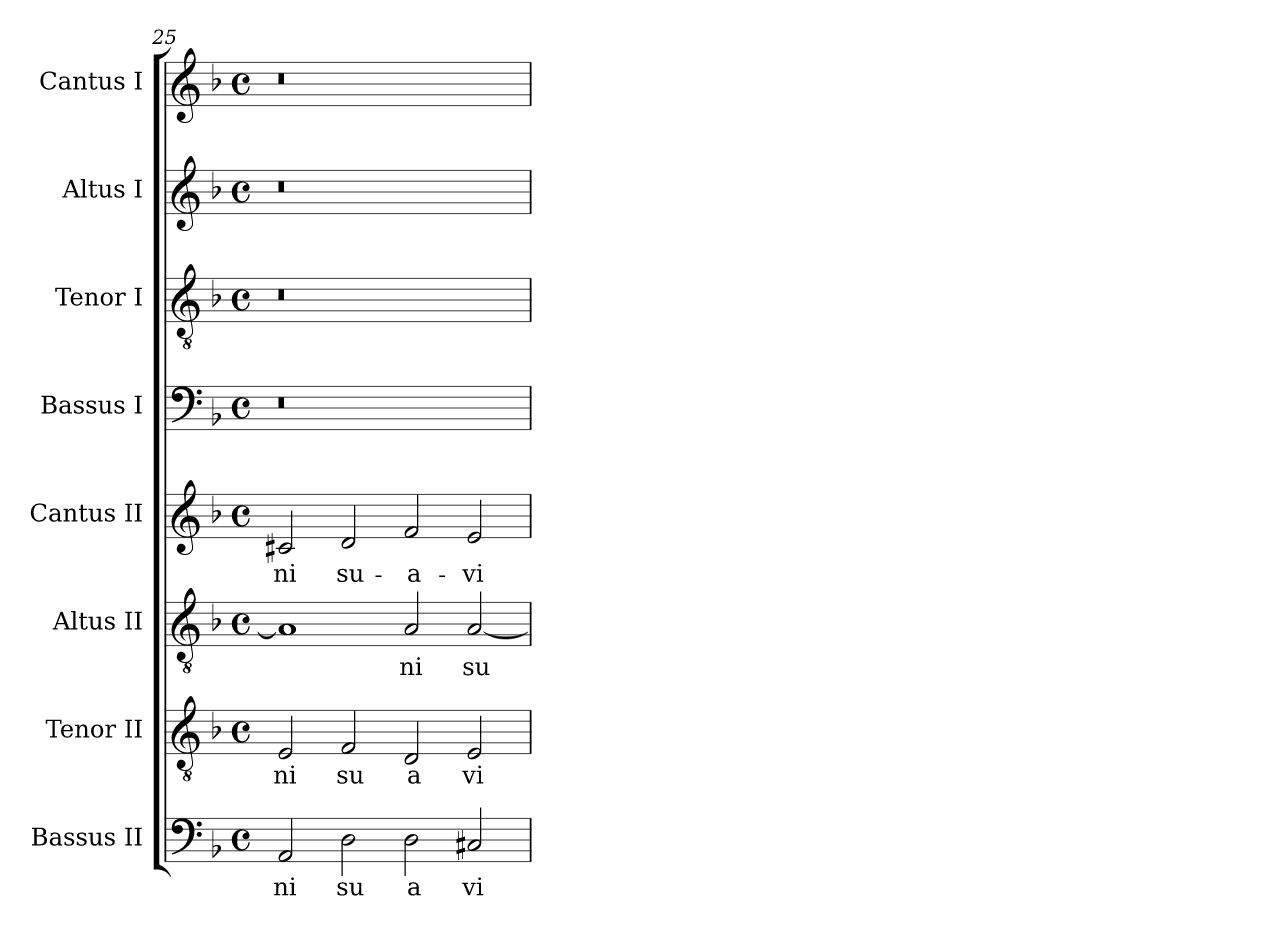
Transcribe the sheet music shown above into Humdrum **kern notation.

**kern	**text	**kern	**text	**kern	**text	**kern	**text	**kern	**kern	**kern	**kern
*part8	*part8	*part7	*part7	*part6	*part6	*part5	*part5	*part4	*part3	*part2	*part1
*staff8	*staff8	*staff7	*staff7	*staff6	*staff6	*staff5	*staff5	*staff4	*staff3	*staff2	*staff1
*I"Bassus II	*	*I"Tenor II	*	*I"Altus II	*	*I"Cantus II	*	*I"Bassus I	*I"Tenor I	*I"Altus I	*I"Cantus I
!!LO:PB:g=z
*clefF4	*	*clefGv2	*	*clefGv2	*	*clefG2	*	*clefF4	*clefGv2	*clefG2	*clefG2
*k[b-]	*	*k[b-]	*	*k[b-]	*	*k[b-]	*	*k[b-]	*k[b-]	*k[b-]	*k[b-]
*F:	*	*F:	*	*F:	*	*F:	*	*F:	*F:	*F:	*F:
*M4/4	*	*M4/4	*	*M4/4	*	*M4/4	*	*M4/4	*M4/4	*M4/4	*M4/4
*met(c)	*	*met(c)	*	*met(c)	*	*met(c)	*	*met(c)	*met(c)	*met(c)	*met(c)
=25	=25	=25	=25	=25	=25	=25	=25	=25	=25	=25	=25
!	!LO:LY:b:cj	!	!LO:LY:b:cj	!	!	!	!LO:LY:b:cj	!	!	!	!
2AA/	ni	2E/	-ni	1A]	.	2c#X/	ni	0r	0r	0r	0r
!	!LO:LY:b:cj	!	!LO:LY:b:cj	!	!	!	!LO:LY:b:cj	!	!	!	!
2D\	su	2F/	su	.	.	2d/	su-	.	.	.	.
!	!LO:LY:b:cj	!	!LO:LY:b:cj	!	!LO:LY:b:cj	!	!LO:LY:b:cj	!	!	!	!
2D\	a	2D/	a	2A/	-ni	2f/	-a-	.	.	.	.
!	!LO:LY:b:cj	!	!LO:LY:b:cj	!	!LO:LY:b:cj	!	!LO:LY:b:cj	!	!	!	!
2C#X/	vi	2E/	vi	[<2A/	su-	2e/	-vi-	.	.	.	.
=	=	=	=	=	=	=	=	=	=	=	=
*-	*-	*-	*-	*-	*-	*-	*-	*-	*-	*-	*-
